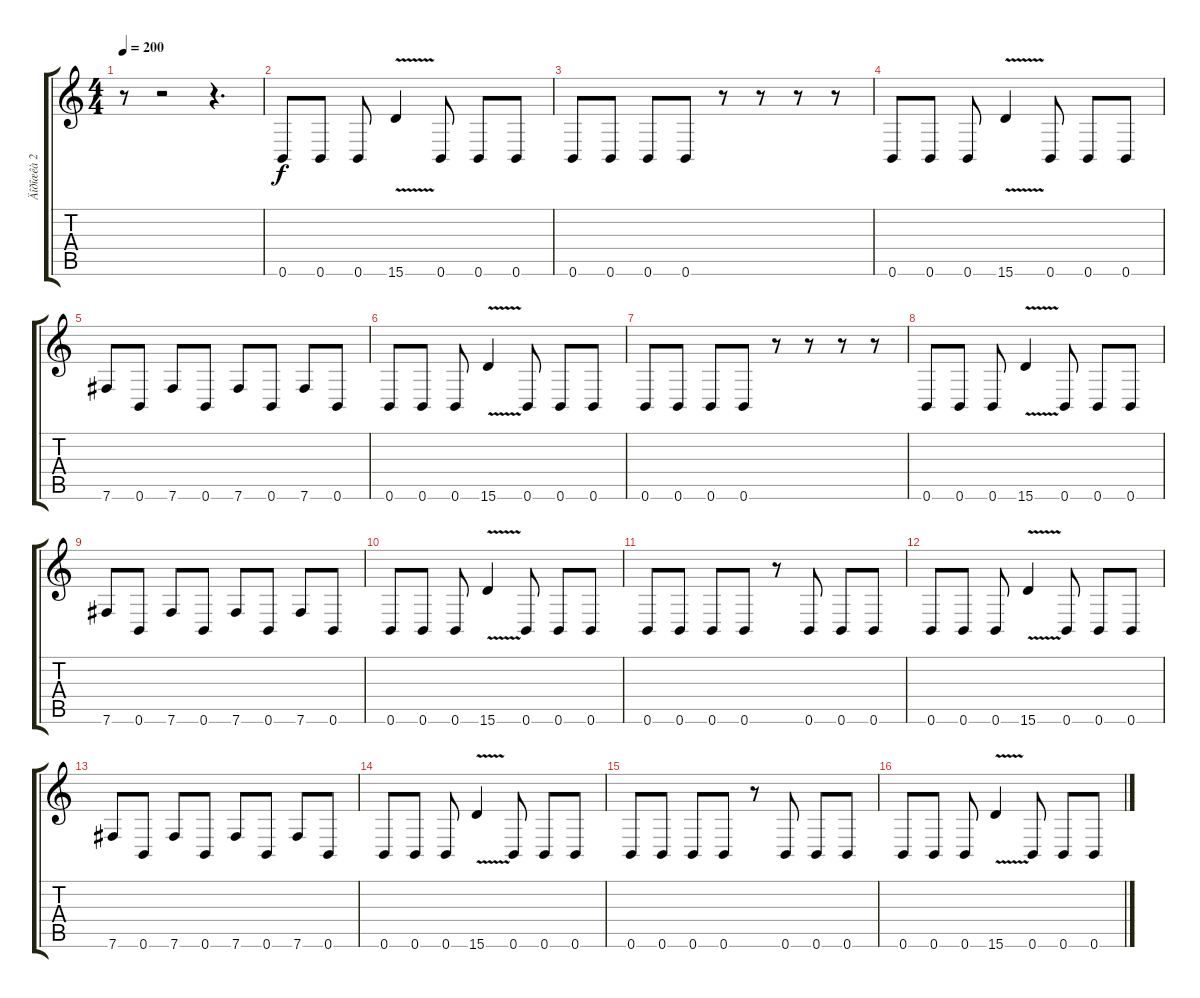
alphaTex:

\track ("Äîðîæêà 2" "Äîðîæêà 2") {instrument distortionguitar}
\staff {score tabs}
\tuning (Db4 Ab3 E3 B2 Gb2 B1) {hide}
\ts (4 4)
\tempo 200
\clef g2
\ks c
r.8{dy f} r.2 r.4{d} |
0.6.8 0.6.8 0.6.8 15.6{v}.4 0.6.8 0.6.8 0.6.8 |
0.6.8 0.6.8 0.6.8 0.6.8 r.8 r.8 r.8 r.8 |
0.6.8 0.6.8 0.6.8 15.6{v}.4 0.6.8 0.6.8 0.6.8 |
7.6.8 0.6.8 7.6.8 0.6.8 7.6.8 0.6.8 7.6.8 0.6.8 |
0.6.8 0.6.8 0.6.8 15.6{v}.4 0.6.8 0.6.8 0.6.8 |
0.6.8 0.6.8 0.6.8 0.6.8 r.8 r.8 r.8 r.8 |
0.6.8 0.6.8 0.6.8 15.6{v}.4 0.6.8 0.6.8 0.6.8 |
7.6.8 0.6.8 7.6.8 0.6.8 7.6.8 0.6.8 7.6.8 0.6.8 |
0.6.8 0.6.8 0.6.8 15.6{v}.4 0.6.8 0.6.8 0.6.8 |
0.6.8 0.6.8 0.6.8 0.6.8 r.8 0.6.8 0.6.8 0.6.8 |
0.6.8 0.6.8 0.6.8 15.6{v}.4 0.6.8 0.6.8 0.6.8 |
7.6.8 0.6.8 7.6.8 0.6.8 7.6.8 0.6.8 7.6.8 0.6.8 |
0.6.8 0.6.8 0.6.8 15.6{v}.4 0.6.8 0.6.8 0.6.8 |
0.6.8 0.6.8 0.6.8 0.6.8 r.8 0.6.8 0.6.8 0.6.8 |
0.6.8 0.6.8 0.6.8 15.6{v}.4 0.6.8 0.6.8 0.6.8
